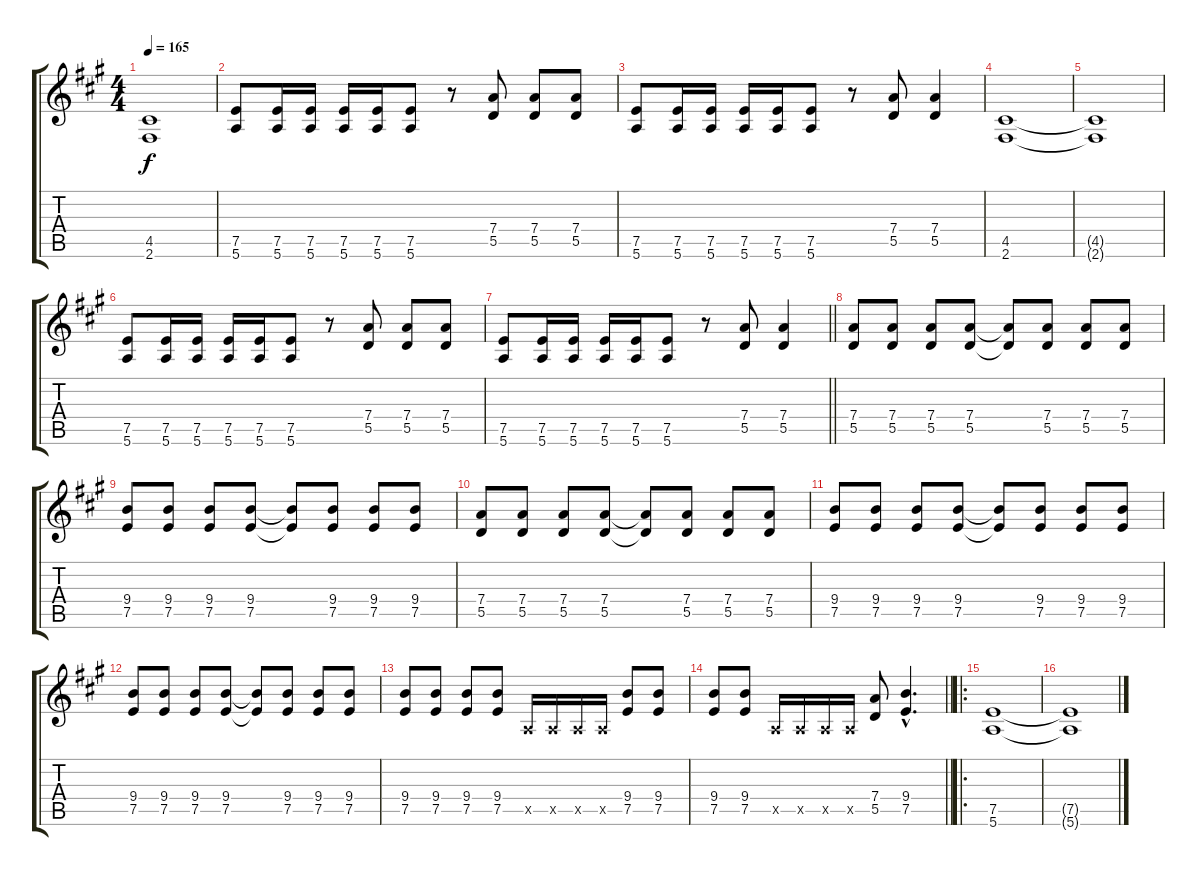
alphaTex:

\track "" {instrument distortionguitar}
\staff {score tabs}
\tuning (E4 B3 G3 D3 A2 E2) {hide}
\ts (4 4)
\tempo 165
\clef g2
\ks a
(4.5{t} 2.6{t}).1{dy f} |
(7.5 5.6).8 (7.5 5.6).16 (7.5 5.6).16 (7.5 5.6).16 (7.5 5.6).16 (7.5 5.6).8 r.8 (7.4 5.5).8 (7.4 5.5).8 (7.4 5.5).8 |
(7.5 5.6).8 (7.5 5.6).16 (7.5 5.6).16 (7.5 5.6).16 (7.5 5.6).16 (7.5 5.6).8 r.8 (7.4 5.5).8 (7.4 5.5).4 |
(4.5 2.6).1 |
(4.5{t} 2.6{t}).1 |
(7.5 5.6).8 (7.5 5.6).16 (7.5 5.6).16 (7.5 5.6).16 (7.5 5.6).16 (7.5 5.6).8 r.8 (7.4 5.5).8 (7.4 5.5).8 (7.4 5.5).8 |
\barLineRight lightlight
(7.5 5.6).8 (7.5 5.6).16 (7.5 5.6).16 (7.5 5.6).16 (7.5 5.6).16 (7.5 5.6).8 r.8 (7.4 5.5).8 (7.4 5.5).4 |
(7.4 5.5).8 (7.4 5.5).8 (7.4 5.5).8 (7.4 5.5).8 (7.4{t} 5.5{t}).8 (7.4 5.5).8 (7.4 5.5).8 (7.4 5.5).8 |
(9.4 7.5).8 (9.4 7.5).8 (9.4 7.5).8 (9.4 7.5).8 (9.4{t} 7.5{t}).8 (9.4 7.5).8 (9.4 7.5).8 (9.4 7.5).8 |
(7.4 5.5).8 (7.4 5.5).8 (7.4 5.5).8 (7.4 5.5).8 (7.4{t} 5.5{t}).8 (7.4 5.5).8 (7.4 5.5).8 (7.4 5.5).8 |
(9.4 7.5).8 (9.4 7.5).8 (9.4 7.5).8 (9.4 7.5).8 (9.4{t} 7.5{t}).8 (9.4 7.5).8 (9.4 7.5).8 (9.4 7.5).8 |
(9.4 7.5).8 (9.4 7.5).8 (9.4 7.5).8 (9.4 7.5).8 (9.4{t} 7.5{t}).8 (9.4 7.5).8 (9.4 7.5).8 (9.4 7.5).8 |
(9.4 7.5).8 (9.4 7.5).8 (9.4 7.5).8 (9.4 7.5).8 0.5{x}.16 0.5{x}.16 0.5{x}.16 0.5{x}.16 (9.4 7.5).8 (9.4 7.5).8 |
\barLineRight lightlight
(9.4 7.5).8 (9.4 7.5).8 0.5{x}.16 0.5{x}.16 0.5{x}.16 0.5{x}.16 (7.4 5.5).8 (9.4{hac} 7.5{hac}).4{d} |
\ro
(7.5 5.6).1 |
(7.5{t} 5.6{t}).1
